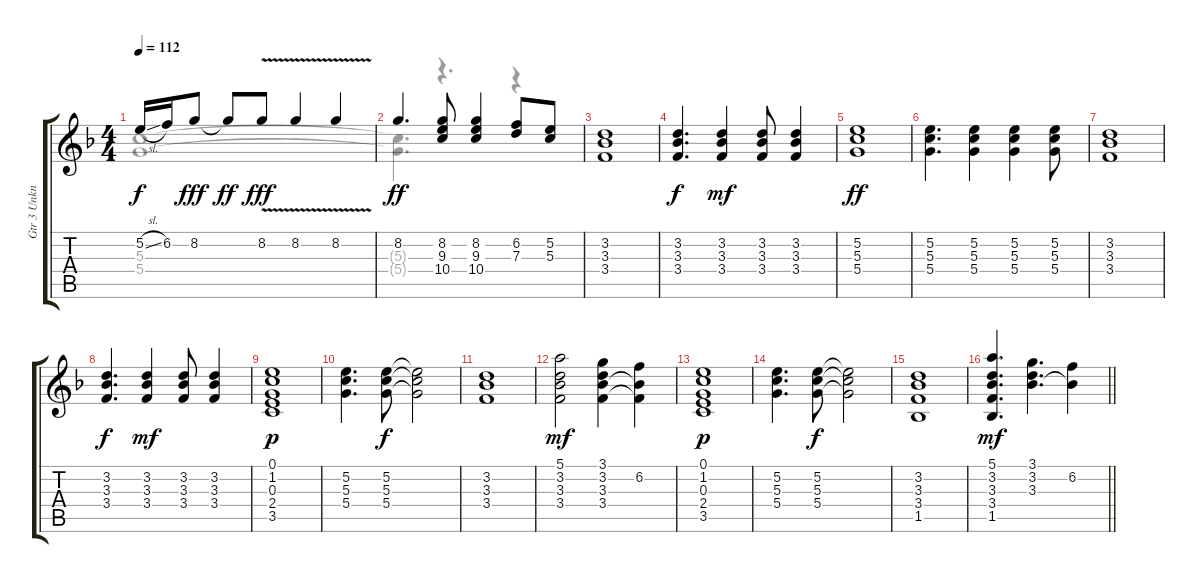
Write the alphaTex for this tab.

\track ("Gtr 3 Unknown or overdubed" "Gtr 3 Unkn") {instrument acousticguitarsteel}
\staff {score tabs}
\tuning (E4 B3 G3 D3 A2 E2) {hide}
\voice
\ts (4 4)
\tempo 112
\clef g2
\ks f
5.2{sl}.16{dy f} 6.2.16 8.2.8{dy fff} 8.2{t}.8{dy ff} 8.2{v}.8{dy fff} 8.2{v}.4 8.2{v}.4 |
8.2.4{d dy ff} (8.2 9.3 10.4).8 (8.2 9.3 10.4).4 (6.2 7.3).8 (5.2 5.3).8 |
(3.2 3.3 3.4).1 |
(3.2 3.3 3.4).4{d dy f} (3.2 3.3 3.4).4{dy mf} (3.2 3.3 3.4).8 (3.2 3.3 3.4).4 |
(5.2 5.3 5.4).1{dy ff} |
(5.2 5.3 5.4).4{d} (5.2 5.3 5.4).4 (5.2 5.3 5.4).4 (5.2 5.3 5.4).8 |
(3.2 3.3 3.4).1 |
(3.2 3.3 3.4).4{d dy f} (3.2 3.3 3.4).4{dy mf} (3.2 3.3 3.4).8 (3.2 3.3 3.4).4 |
(0.1 1.2 0.3 2.4 3.5).1{dy p} |
(5.2 5.3 5.4).4{d} (5.2 5.3 5.4).8{dy f} (5.2{t} 5.3{t} 5.4{t}).2 |
(3.2 3.3 3.4).1 |
(5.1 3.2 3.3 3.4).2{dy mf} (3.1 3.2 3.3 3.4).4 (6.2 3.3{t} 3.4{t}).4 |
(0.1 1.2 0.3 2.4 3.5).1{dy p} |
(5.2 5.3 5.4).4{d} (5.2 5.3 5.4).8{dy f} (5.2{t} 5.3{t} 5.4{t}).2 |
(3.2 3.3 3.4 1.5).1 |
\barLineRight lightlight
(5.1 3.2 3.3 3.4 1.5).4{d dy mf} (3.1 3.2 3.3).4{d} (6.2 3.3{t}).4
\voice
\clef g2
\ottava regular
\simile none
\ks f
(5.3 5.4).1{dy f} |
(5.3{t} 5.4{t}).4{d} r.4{d} r.4 |
|
|
|
|
|
|
|
|
|
|
|
|
|
\barLineRight lightlight
